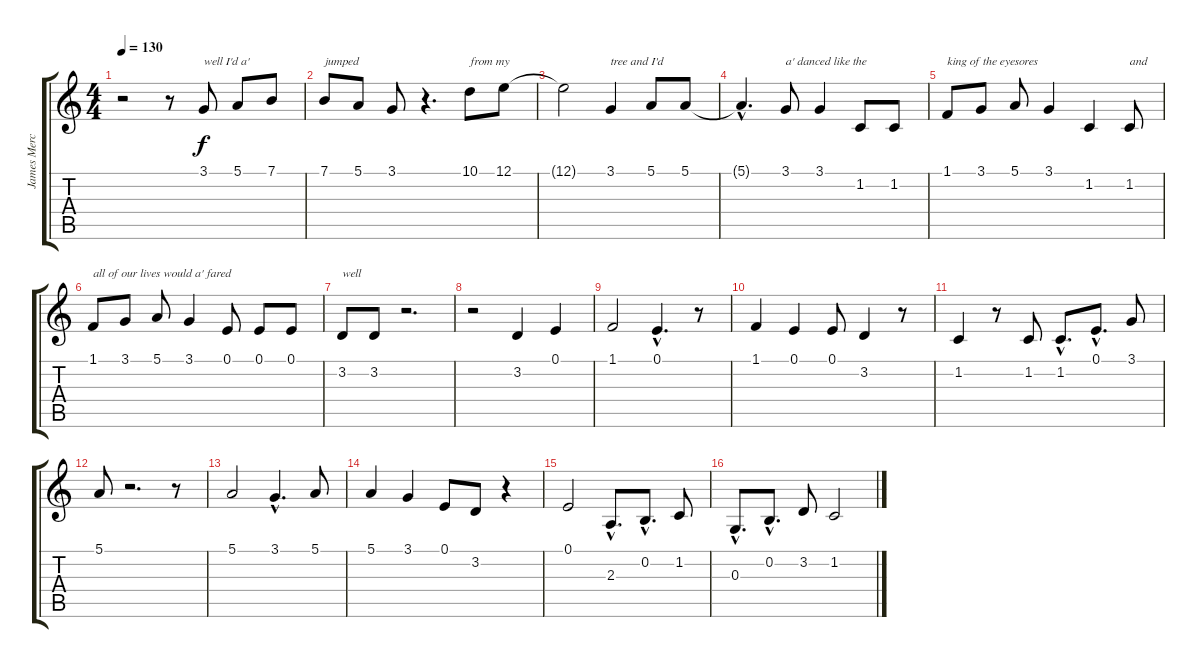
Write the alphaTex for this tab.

\track ("James Mercer" "James Merc") {instrument synthvoice}
\staff {score tabs}
\tuning (E4 B3 G3 D3 A2 E2) {hide}
\ts (4 4)
\tempo 130
\clef g2
\ks c
r.2{dy f} r.8 3.1.8{txt "well I'd a'"} 5.1.8 7.1.8 |
7.1.8{txt "jumped"} 5.1.8 3.1.8 r.4{d} 10.1.8{txt "from my"} 12.1.8 |
12.1{t}.2 3.1.4{txt "tree and I'd "} 5.1.8 5.1.8 |
5.1{hac t}.4{d} 3.1.8{txt "a' danced like the"} 3.1.4 1.2.8 1.2.8 |
1.1.8{txt "king of the eyesores"} 3.1.8 5.1.8 3.1.4 1.2.4 1.2.8{txt "and"} |
1.1.8{txt "all of our lives would a' fared"} 3.1.8 5.1.8 3.1.4 0.1.8 0.1.8 0.1.8 |
3.2.8{txt "well"} 3.2.8 r.2{d} |
r.2 3.2.4 0.1.4 |
1.1.2 0.1{hac}.4{d} r.8 |
1.1.4 0.1.4 0.1.8 3.2.4 r.8 |
1.2.4 r.8 1.2.8 1.2{hac}.8{d} 0.1{hac}.8{d} 3.1.8 |
5.1.8 r.2{d} r.8 |
5.1.2 3.1{hac}.4{d} 5.1.8 |
5.1.4 3.1.4 0.1.8 3.2.8 r.4 |
0.1.2 2.3{hac}.8{d} 0.2{hac}.8{d} 1.2.8 |
0.3{hac}.8{d} 0.2{hac}.8{d} 3.2.8 1.2.2
